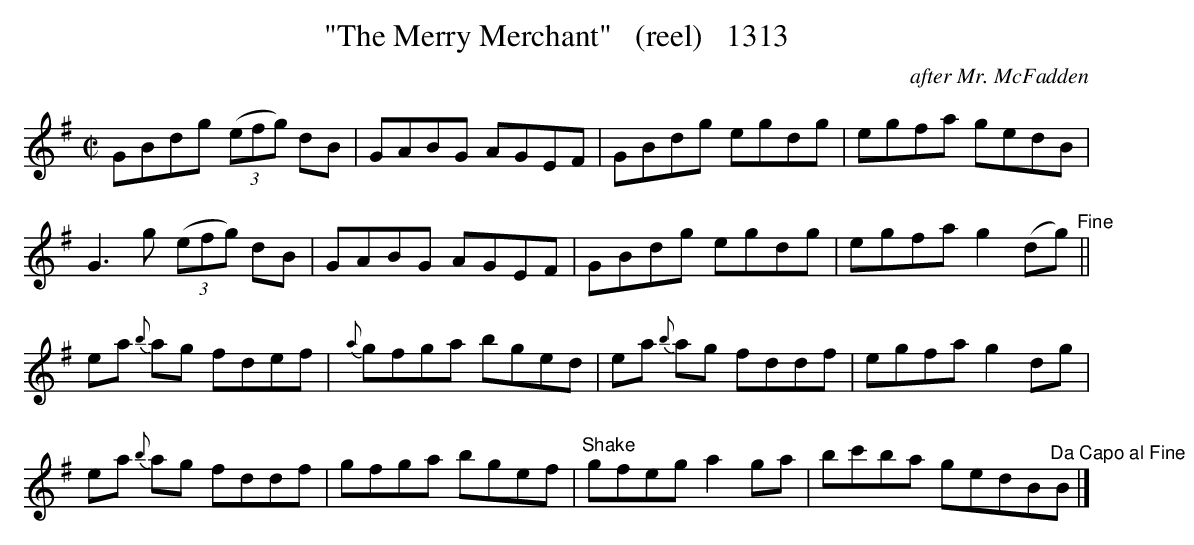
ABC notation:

X:1
T:"The Merry Merchant"   (reel)   1313
C:after Mr. McFadden
BRENNAN July 2003 (HTTP://WWW.SOSYOURMOM.COM)
M:C|
L:1/8
K:G
GBdg  (3(efg) dB|GABG AGEF|GBdg egdg|egfa gedB|
G3g  (3(efg) dB|GABG AGEF|GBdg egdg|egfa g2(dg)"^Fine"||
ea {b}ag fdef|{a}gfga bged|ea {b}ag fddf|egfa g2dg|
ea {b}ag fddf|gfga bgef|"^Shake"gfeg a2ga|bc'ba gedB"^Da Capo al Fine"B|]
